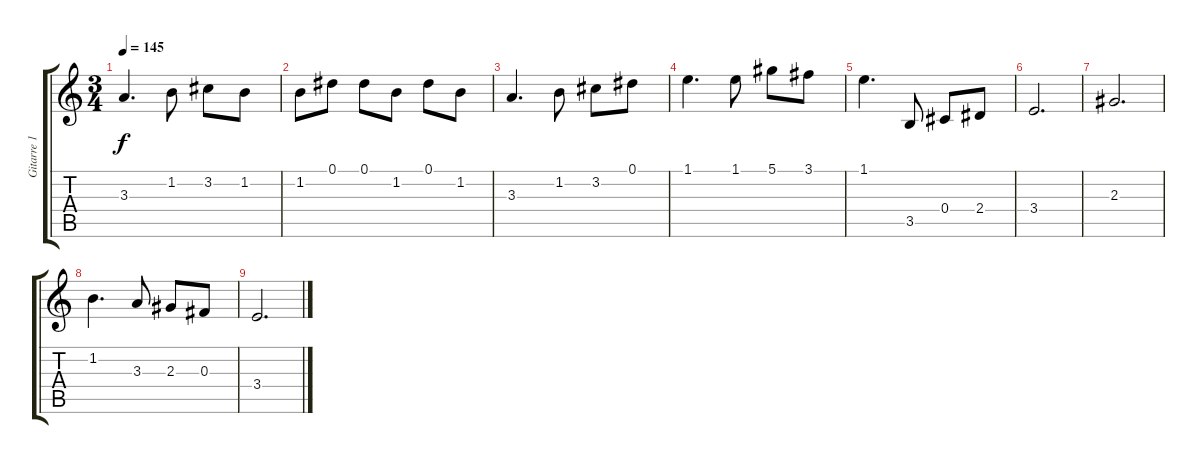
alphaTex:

\track ("Gitarre 1" "Gitarre 1") {instrument overdrivenguitar}
\staff {score tabs}
\tuning (Eb4 Bb3 Gb3 Db3 Ab2 Eb2) {hide}
\ts (3 4)
\tempo 145
\clef g2
\ks c
3.3.4{d dy f} 1.2.8 3.2.8 1.2.8 |
1.2.8 0.1.8 0.1.8 1.2.8 0.1.8 1.2.8 |
3.3.4{d} 1.2.8 3.2.8 0.1.8 |
1.1.4{d} 1.1.8 5.1.8 3.1.8 |
1.1.4{d} 3.5.8 0.4.8 2.4.8 |
3.4.2{d} |
2.3.2{d} |
1.2.4{d} 3.3.8 2.3.8 0.3.8 |
3.4.2{d}
